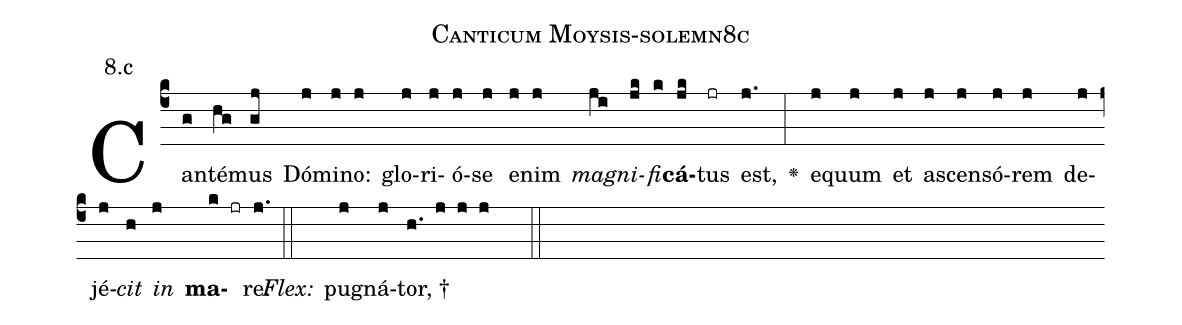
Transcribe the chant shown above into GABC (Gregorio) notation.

name: Canticum Moysis-solemn8c;
annotation: 8.c;
%%
(c4)Can(g)té(hg)mus(gj) Dó(j)mi(j)no:(j) glo(j)ri(j)ó(j)se(j) e(j)nim(j) <i>ma</i>(ji)<i>gni</i>(jk)<i>fi</i>(k)<b>cá</b>(jk)tus(jr) est,(j.) <v>\greheightstar</v>(:) e(j)quum(j) et(j) a(j)scen(j)só(j)rem(j) de(j)jé(j)<i>cit</i>(h) <i>in</i>(j) <b>ma</b>(k jr)re.(j.) (::)
<i>Flex:</i>()  pu(j)gná(j)tor, †(h. j j j  ::)

%E(j) u(j) o(h) u(j) a(k) e.(j.) (::)
